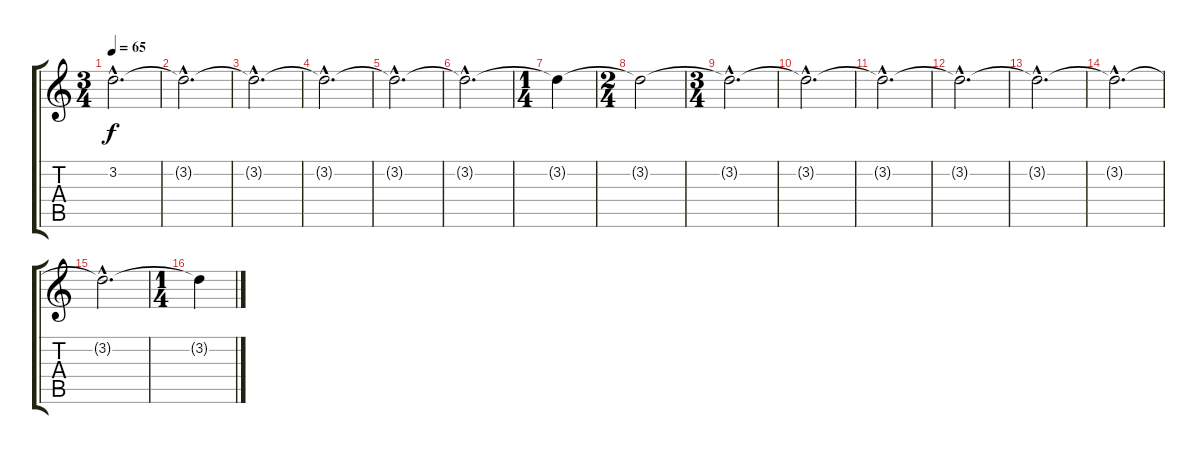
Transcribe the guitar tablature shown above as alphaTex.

\track "" {instrument acousticguitarnylon}
\staff {score tabs}
\tuning (E4 B3 G3 D3 A2 E2) {hide}
\ts (3 4)
\tempo 65
\clef g2
\ks c
3.2{hac t}.2{d dy f} |
3.2{hac t}.2{d} |
3.2{hac t}.2{d} |
3.2{hac t}.2{d} |
3.2{hac t}.2{d} |
3.2{hac t}.2{d} |
\ts (1 4)
3.2{t}.4 |
\ts (2 4)
3.2{t}.2 |
\ts (3 4)
3.2{hac t}.2{d} |
3.2{hac t}.2{d} |
3.2{hac t}.2{d} |
3.2{hac t}.2{d} |
3.2{hac t}.2{d} |
3.2{hac t}.2{d} |
3.2{hac t}.2{d} |
\ts (1 4)
3.2{t}.4
